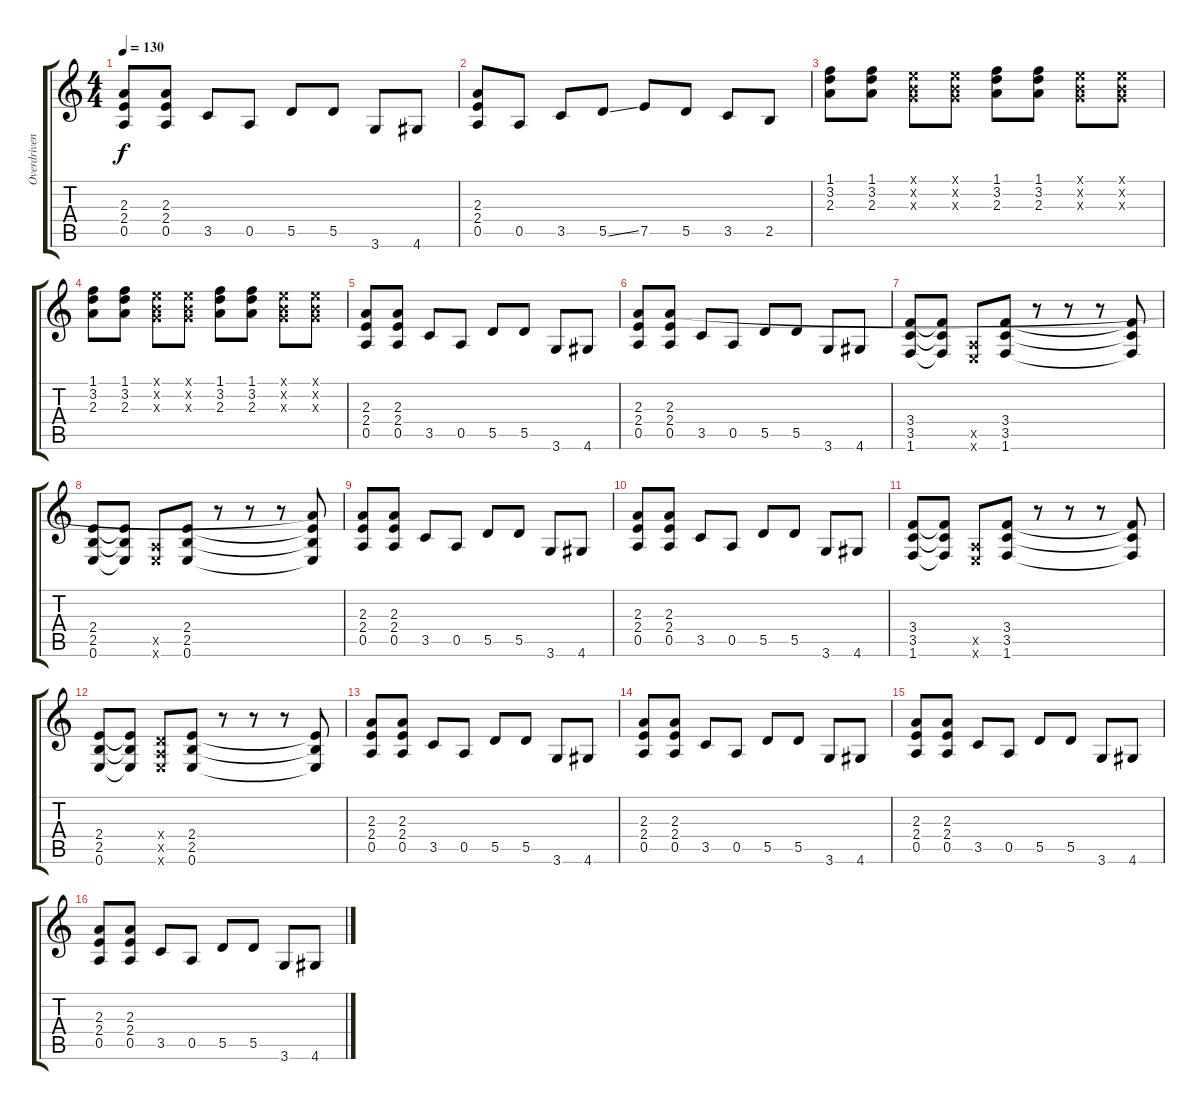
\track ("Overdriven" "Overdriven") {instrument acousticguitarsteel}
\staff {score tabs}
\tuning (E4 B3 G3 D3 A2 E2) {hide}
\ts (4 4)
\tempo 130
\clef g2
\ks c
(2.3 2.4 0.5).8{dy f} (2.3 2.4 0.5).8 3.5.8 0.5.8 5.5.8 5.5.8 3.6.8 4.6.8 |
(2.3 2.4 0.5).8{instrument overdrivenguitar} 0.5.8 3.5.8 5.5{ss}.8 7.5.8 5.5.8 3.5.8 2.5.8 |
(1.1 3.2 2.3).8 (1.1 3.2 2.3).8 (0.1{x} 0.2{x} 0.3{x}).8 (0.1{x} 0.2{x} 0.3{x}).8 (1.1 3.2 2.3).8 (1.1 3.2 2.3).8 (0.1{x} 0.2{x} 0.3{x}).8 (0.1{x} 0.2{x} 0.3{x}).8 |
(1.1 3.2 2.3).8{instrument overdrivenguitar} (1.1 3.2 2.3).8 (0.1{x} 0.2{x} 0.3{x}).8 (0.1{x} 0.2{x} 0.3{x}).8 (1.1 3.2 2.3).8 (1.1 3.2 2.3).8 (0.1{x} 0.2{x} 0.3{x}).8 (0.1{x} 0.2{x} 0.3{x}).8 |
(2.3 2.4 0.5).8 (2.3 2.4 0.5).8 3.5.8 0.5.8 5.5.8 5.5.8 3.6.8 4.6.8 |
(2.3 2.4 0.5).8 (2.3 2.4 0.5).8 3.5.8 0.5.8 5.5.8 5.5.8 3.6.8 4.6.8{instrument overdrivenguitar} |
(3.4 3.5 1.6).8{instrument overdrivenguitar} (3.4{t} 3.5{t} 1.6{t}).8 (0.5{x} 0.6{x}).8 (3.4 3.5 1.6).8 r.8 r.8 r.8 (3.4{t} 3.5{t} 1.6{t}).8 |
(2.4 2.5 0.6).8 (2.4{t} 2.5{t} 0.6{t}).8 (0.5{x} 0.6{x}).8 (2.4 2.5 0.6).8 r.8 r.8 r.8 (2.3{t} 2.4{t} 2.5{t} 0.6{t}).8{instrument overdrivenguitar} |
(2.3 2.4 0.5).8 (2.3 2.4 0.5).8 3.5.8 0.5.8 5.5.8 5.5.8 3.6.8 4.6.8 |
(2.3 2.4 0.5).8 (2.3 2.4 0.5).8 3.5.8 0.5.8 5.5.8 5.5.8 3.6.8 4.6.8 |
(3.4 3.5 1.6).8{instrument overdrivenguitar} (3.4{t} 3.5{t} 1.6{t}).8 (0.5{x} 0.6{x}).8 (3.4 3.5 1.6).8 r.8 r.8 r.8 (3.4{t} 3.5{t} 1.6{t}).8 |
(2.4 2.5 0.6).8 (2.4{t} 2.5{t} 0.6{t}).8 (0.4{x} 0.5{x} 0.6{x}).8 (2.4 2.5 0.6).8 r.8 r.8 r.8 (2.4{t} 2.5{t} 0.6{t}).8 |
(2.3 2.4 0.5).8{instrument overdrivenguitar} (2.3 2.4 0.5).8 3.5.8 0.5.8 5.5.8 5.5.8 3.6.8 4.6.8 |
(2.3 2.4 0.5).8 (2.3 2.4 0.5).8 3.5.8 0.5.8 5.5.8 5.5.8 3.6.8 4.6.8 |
(2.3 2.4 0.5).8{instrument overdrivenguitar} (2.3 2.4 0.5).8 3.5.8 0.5.8 5.5.8 5.5.8 3.6.8 4.6.8 |
(2.3 2.4 0.5).8{instrument overdrivenguitar} (2.3 2.4 0.5).8 3.5.8 0.5.8 5.5.8 5.5.8 3.6.8 4.6.8
